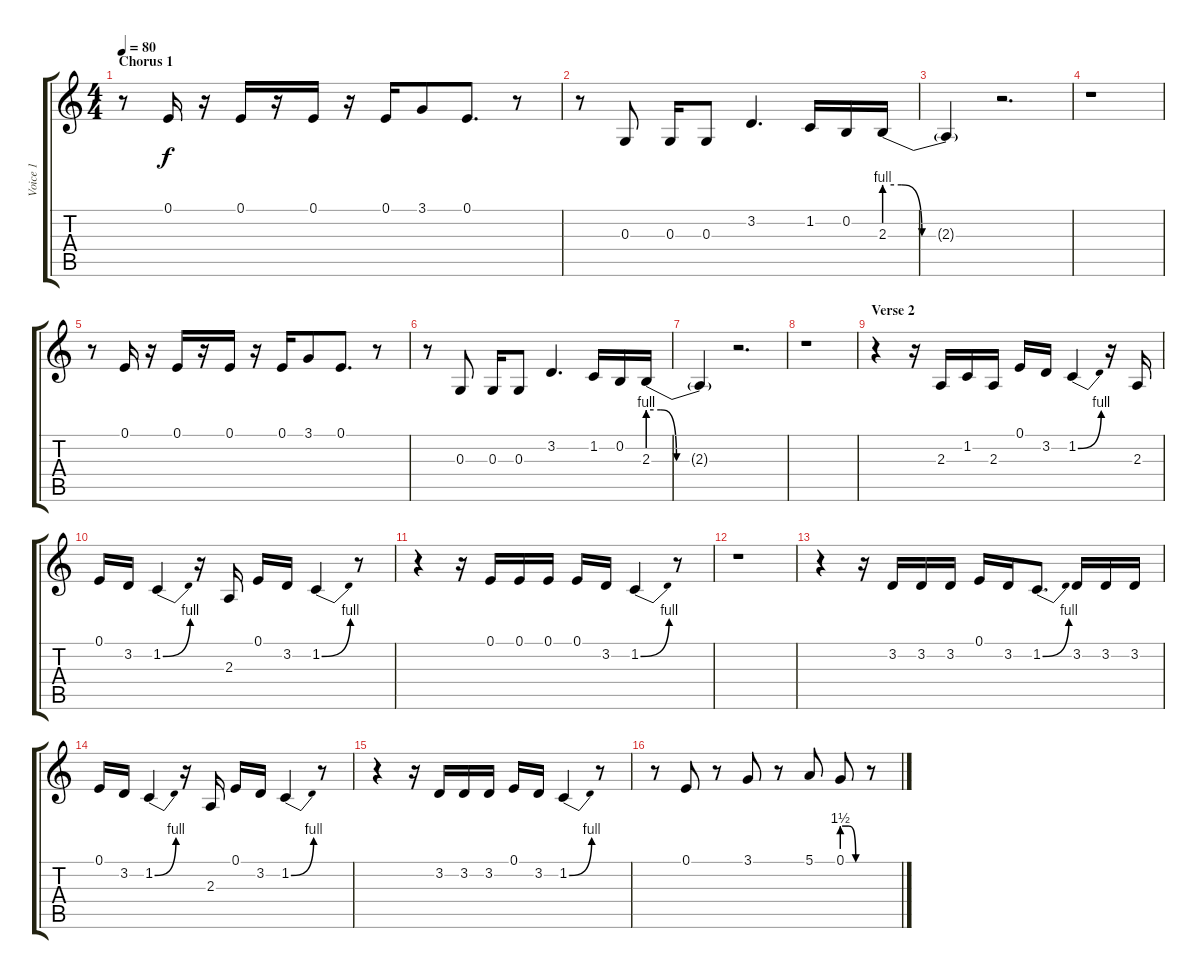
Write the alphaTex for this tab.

\track ("Voice 1" "Voice 1") {instrument tenorsax}
\staff {score tabs}
\tuning (E4 B3 G3 D3 A2 E2) {hide}
\ts (4 4)
\section ("" "Chorus 1")
\tempo 80
\clef g2
\ks c
r.8{dy f} 0.1.16 r.16 0.1.16 r.16 0.1.16 r.16 0.1.16 3.1.8 0.1.8{d} r.8 |
r.8 0.3.8 0.3.16 0.3.8 3.2.4{d} 1.2.16 0.2.16 2.3{be (custom 0 4 9 4 20 0 40 0 60 0)}.16 |
2.3{t}.4 r.2{d} |
r.1 |
r.8 0.1.16 r.16 0.1.16 r.16 0.1.16 r.16 0.1.16 3.1.8 0.1.8{d} r.8 |
r.8 0.3.8 0.3.16 0.3.8 3.2.4{d} 1.2.16 0.2.16 2.3{be (custom 0 4 9 4 20 0 40 0 60 0)}.16 |
2.3{t}.4 r.2{d} |
r.1 |
\section ("" "Verse 2")
r.4 r.16 2.3.16 1.2.16 2.3.16 0.1.16 3.2.16 1.2{be (bend 0 0 60 4)}.4 r.16 2.3.16 |
0.1.16 3.2.16 1.2{be (bend 0 0 60 4)}.4 r.16 2.3.16 0.1.16 3.2.16 1.2{be (bend 0 0 60 4)}.4 r.8 |
r.4 r.16 0.1.16 0.1.16 0.1.16 0.1.16 3.2.16 1.2{be (bend 0 0 60 4)}.4 r.8 |
r.1 |
r.4 r.16 3.2.16 3.2.16 3.2.16 0.1.16 3.2.16 1.2{be (bend 0 0 60 4)}.8{d} 3.2.16 3.2.16 3.2.16 |
0.1.16 3.2.16 1.2{be (bend 0 0 60 4)}.4 r.16 2.3.16 0.1.16 3.2.16 1.2{be (bend 0 0 60 4)}.4 r.8 |
r.4 r.16 3.2.16 3.2.16 3.2.16 0.1.16 3.2.16 1.2{be (bend 0 0 60 4)}.4 r.8 |
r.8 0.1.8 r.8 3.1.8 r.8 5.1.8 0.1{be (custom 0 6 20 6 40 0 60 0)}.8 r.8
